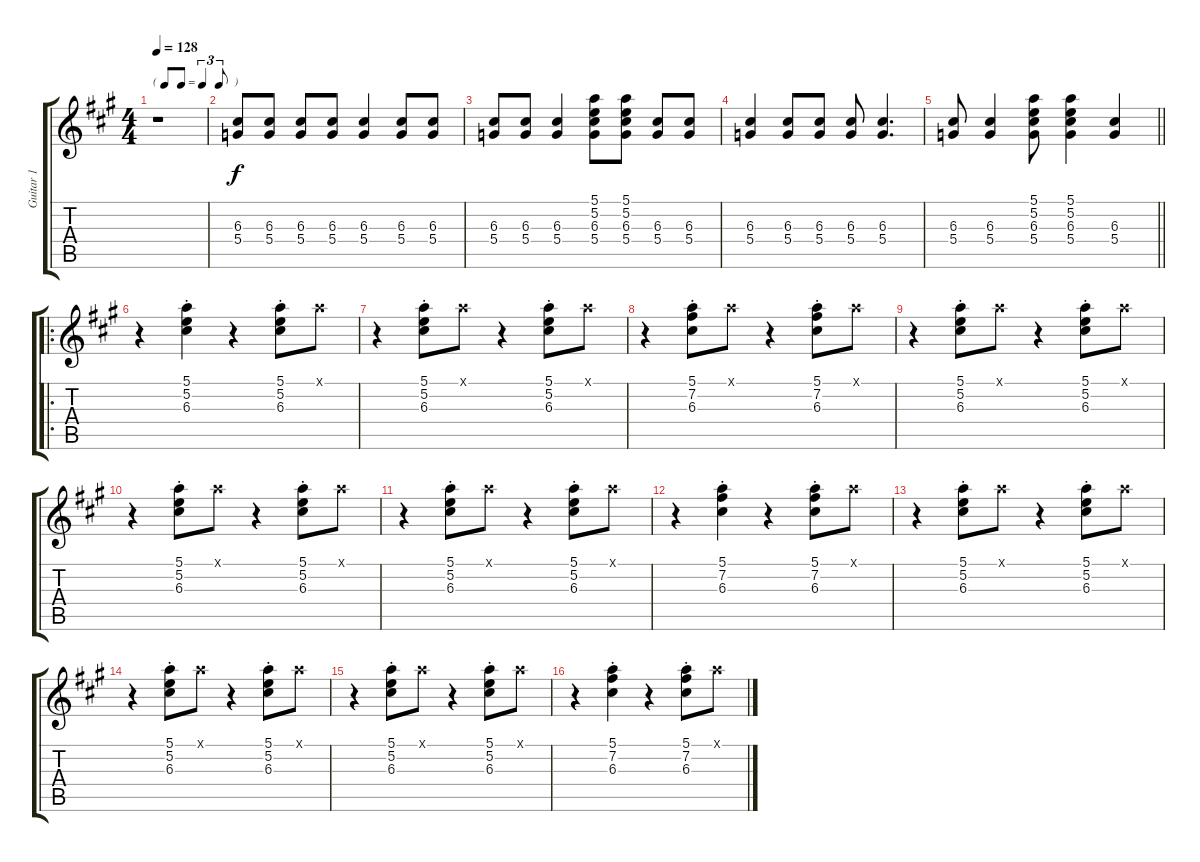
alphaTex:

\track ("Guitar 1" "Guitar 1") {instrument electricguitarclean}
\staff {score tabs}
\tuning (E4 B3 G3 D3 A2 E2) {hide}
\ts (4 4)
\tf triplet8th
\tempo 128
\clef g2
\ks a
r.1{dy f instrument electricguitarclean} |
(6.3 5.4).8 (6.3 5.4).8 (6.3 5.4).8 (6.3 5.4).8 (6.3 5.4).4 (6.3 5.4).8 (6.3 5.4).8 |
(6.3 5.4).8 (6.3 5.4).8 (6.3 5.4).4 (5.1 5.2 6.3 5.4).8 (5.1 5.2 6.3 5.4).8 (6.3 5.4).8 (6.3 5.4).8 |
(6.3 5.4).4 (6.3 5.4).8 (6.3 5.4).8 (6.3 5.4).8 (6.3 5.4).4{d} |
\barLineRight lightlight
(6.3 5.4).8 (6.3 5.4).4 (5.1 5.2 6.3 5.4).8 (5.1 5.2 6.3 5.4).4 (6.3 5.4).4 |
\ro
r.4 (5.1{st} 5.2{st} 6.3{st}).4 r.4 (5.1{st} 5.2{st} 6.3{st}).8 5.1{x}.8 |
r.4 (5.1{st} 5.2{st} 6.3{st}).8 5.1{x}.8 r.4 (5.1{st} 5.2{st} 6.3{st}).8 5.1{x}.8 |
r.4 (5.1{st} 7.2{st} 6.3{st}).8 5.1{x}.8 r.4 (5.1{st} 7.2{st} 6.3{st}).8 5.1{x}.8 |
r.4 (5.1{st} 5.2{st} 6.3{st}).8 5.1{x}.8 r.4 (5.1{st} 5.2{st} 6.3{st}).8 5.1{x}.8 |
r.4 (5.1{st} 5.2{st} 6.3{st}).8 5.1{x}.8 r.4 (5.1{st} 5.2{st} 6.3{st}).8 5.1{x}.8 |
r.4 (5.1{st} 5.2{st} 6.3{st}).8 5.1{x}.8 r.4 (5.1{st} 5.2{st} 6.3{st}).8 5.1{x}.8 |
r.4 (5.1{st} 7.2{st} 6.3{st}).4 r.4 (5.1{st} 7.2{st} 6.3{st}).8 5.1{x}.8 |
r.4 (5.1{st} 5.2{st} 6.3{st}).8 5.1{x}.8 r.4 (5.1{st} 5.2{st} 6.3{st}).8 5.1{x}.8 |
r.4 (5.1{st} 5.2{st} 6.3{st}).8 5.1{x}.8 r.4 (5.1{st} 5.2{st} 6.3{st}).8 5.1{x}.8 |
r.4 (5.1{st} 5.2{st} 6.3{st}).8 5.1{x}.8 r.4 (5.1{st} 5.2{st} 6.3{st}).8 5.1{x}.8 |
r.4 (5.1{st} 7.2{st} 6.3{st}).4 r.4 (5.1{st} 7.2{st} 6.3{st}).8 5.1{x}.8
